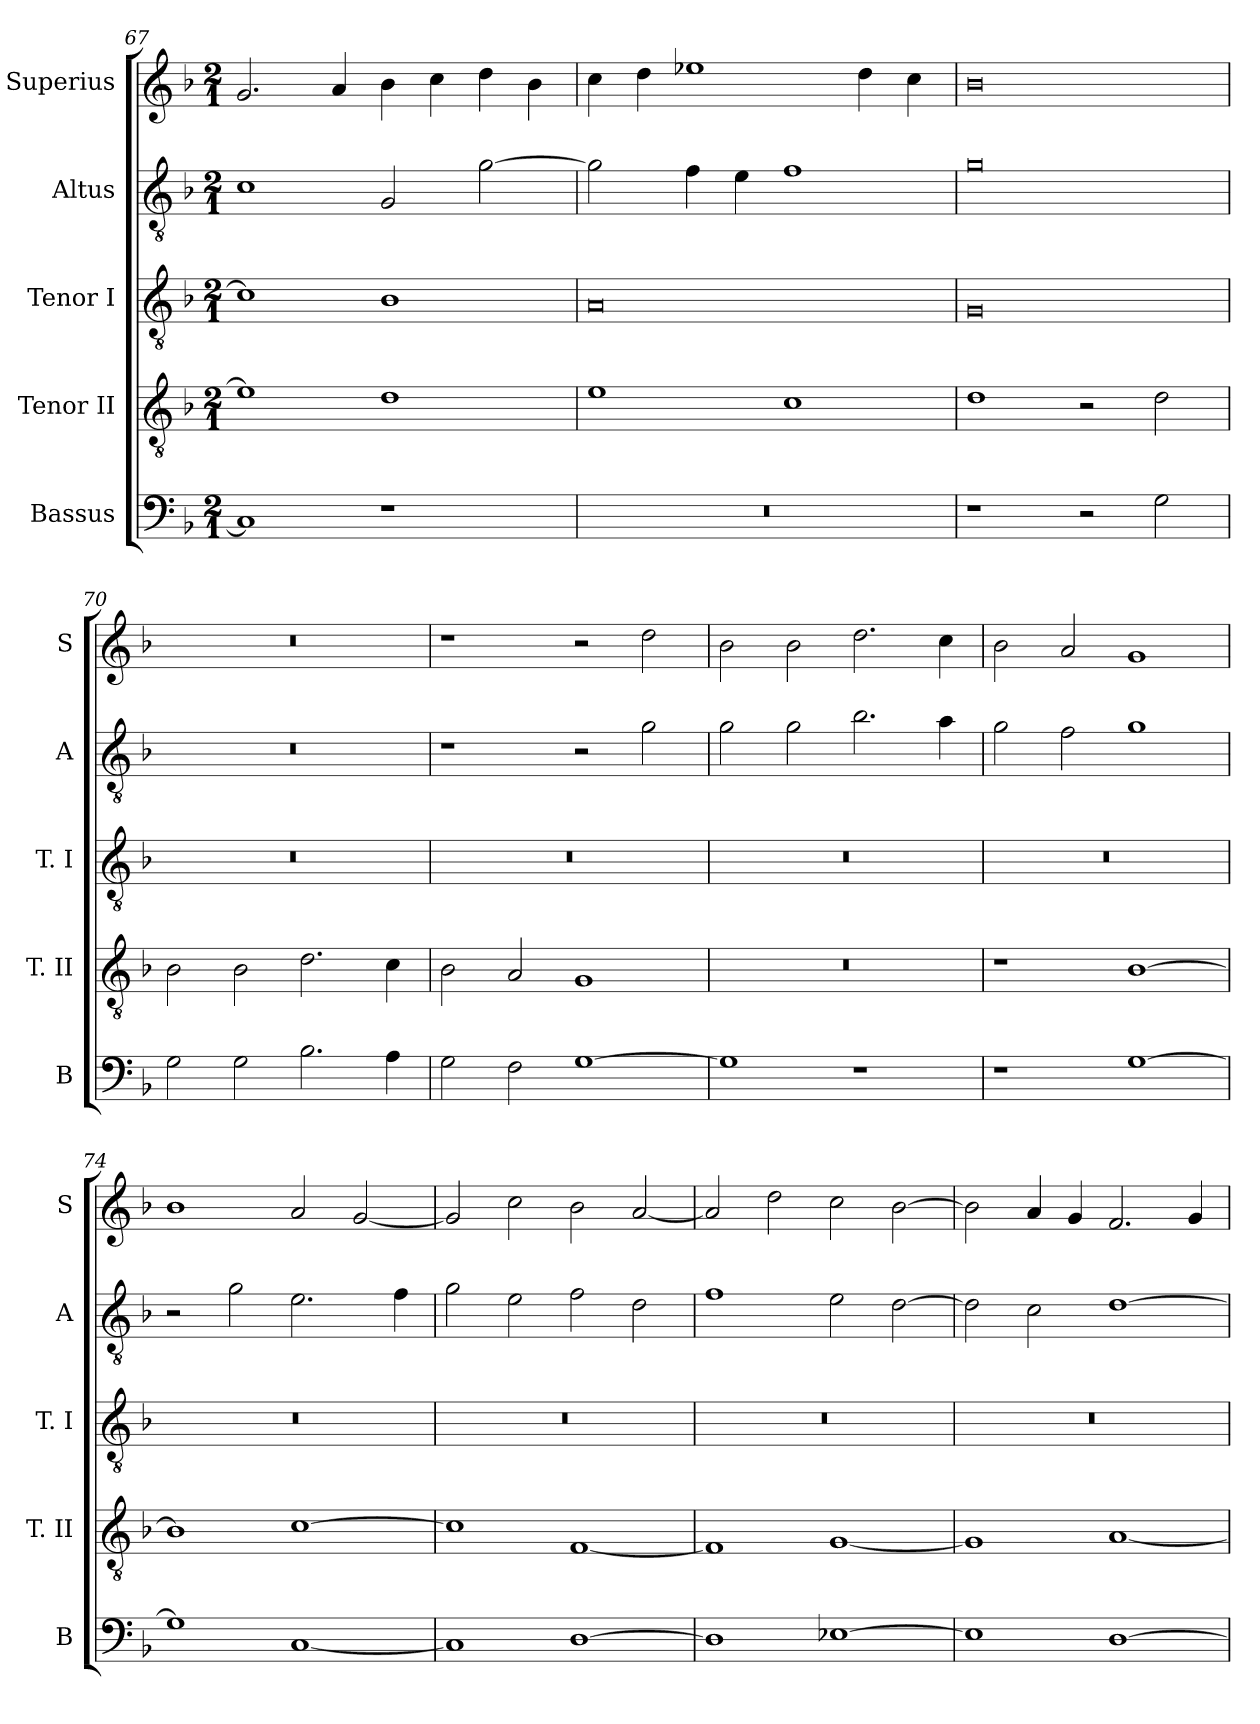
**kern	**kern	**kern	**kern	**kern
*part5	*part4	*part3	*part2	*part1
*staff5	*staff4	*staff3	*staff2	*staff1
*I"Bassus	*I"Tenor II	*I"Tenor I	*I"Altus	*I"Superius
*I'B	*I'T. II	*I'T. I	*I'A	*I'S
*clefF4	*clefGv2	*clefGv2	*clefGv2	*clefG2
*k[b-]	*k[b-]	*k[b-]	*k[b-]	*k[b-]
*F:	*F:	*F:	*F:	*F:
*M2/1	*M2/1	*M2/1	*M2/1	*M2/1
=67	=67	=67	=67	=67
1C]	1e]	1c]	1c	2.g
.	.	.	.	4a
1r	1d	1B-	2G	4b-
.	.	.	.	4cc
.	.	.	[2g	4dd
.	.	.	.	4b-
=68	=68	=68	=68	=68
0r	1e	0A	2g]	4cc
.	.	.	.	4dd
.	.	.	4f	1ee-X
.	.	.	4e	.
.	1c	.	1f	.
.	.	.	.	4dd
.	.	.	.	4cc
=69	=69	=69	=69	=69
1r	1d	0G	0g	0b-
2r	2r	.	.	.
2G	2d	.	.	.
=70	=70	=70	=70	=70
2G	2B-	0r	0r	0r
2G	2B-	.	.	.
2.B-	2.d	.	.	.
4A	4c	.	.	.
=71	=71	=71	=71	=71
2G	2B-	0r	1r	1r
2F	2A	.	.	.
[1G	1G	.	2r	2r
.	.	.	2g	2dd
=72	=72	=72	=72	=72
1G]	0r	0r	2g	2b-
.	.	.	2g	2b-
1r	.	.	2.b-	2.dd
.	.	.	4a	4cc
=73	=73	=73	=73	=73
1r	1r	0r	2g	2b-
.	.	.	2f	2a
[1G	[1B-	.	1g	1g
=74	=74	=74	=74	=74
1G]	1B-]	0r	2r	1b-
.	.	.	2g	.
[1C	[1c	.	2.e	2a
.	.	.	.	[2g
.	.	.	4f	.
=75	=75	=75	=75	=75
1C]	1c]	0r	2g	2g]
.	.	.	2e	2cc
[1D	[1F	.	2f	2b-
.	.	.	2d	[2a
=76	=76	=76	=76	=76
1D]	1F]	0r	1f	2a]
.	.	.	.	2dd
[1E-X	[1G	.	2e	2cc
.	.	.	[2d	[2b-
=77	=77	=77	=77	=77
1E-]	1G]	0r	2d]	2b-]
.	.	.	2c	4a
.	.	.	.	4g
[1D	[1A	.	[1d	2.f
.	.	.	.	4g
=	=	=	=	=
*-	*-	*-	*-	*-
